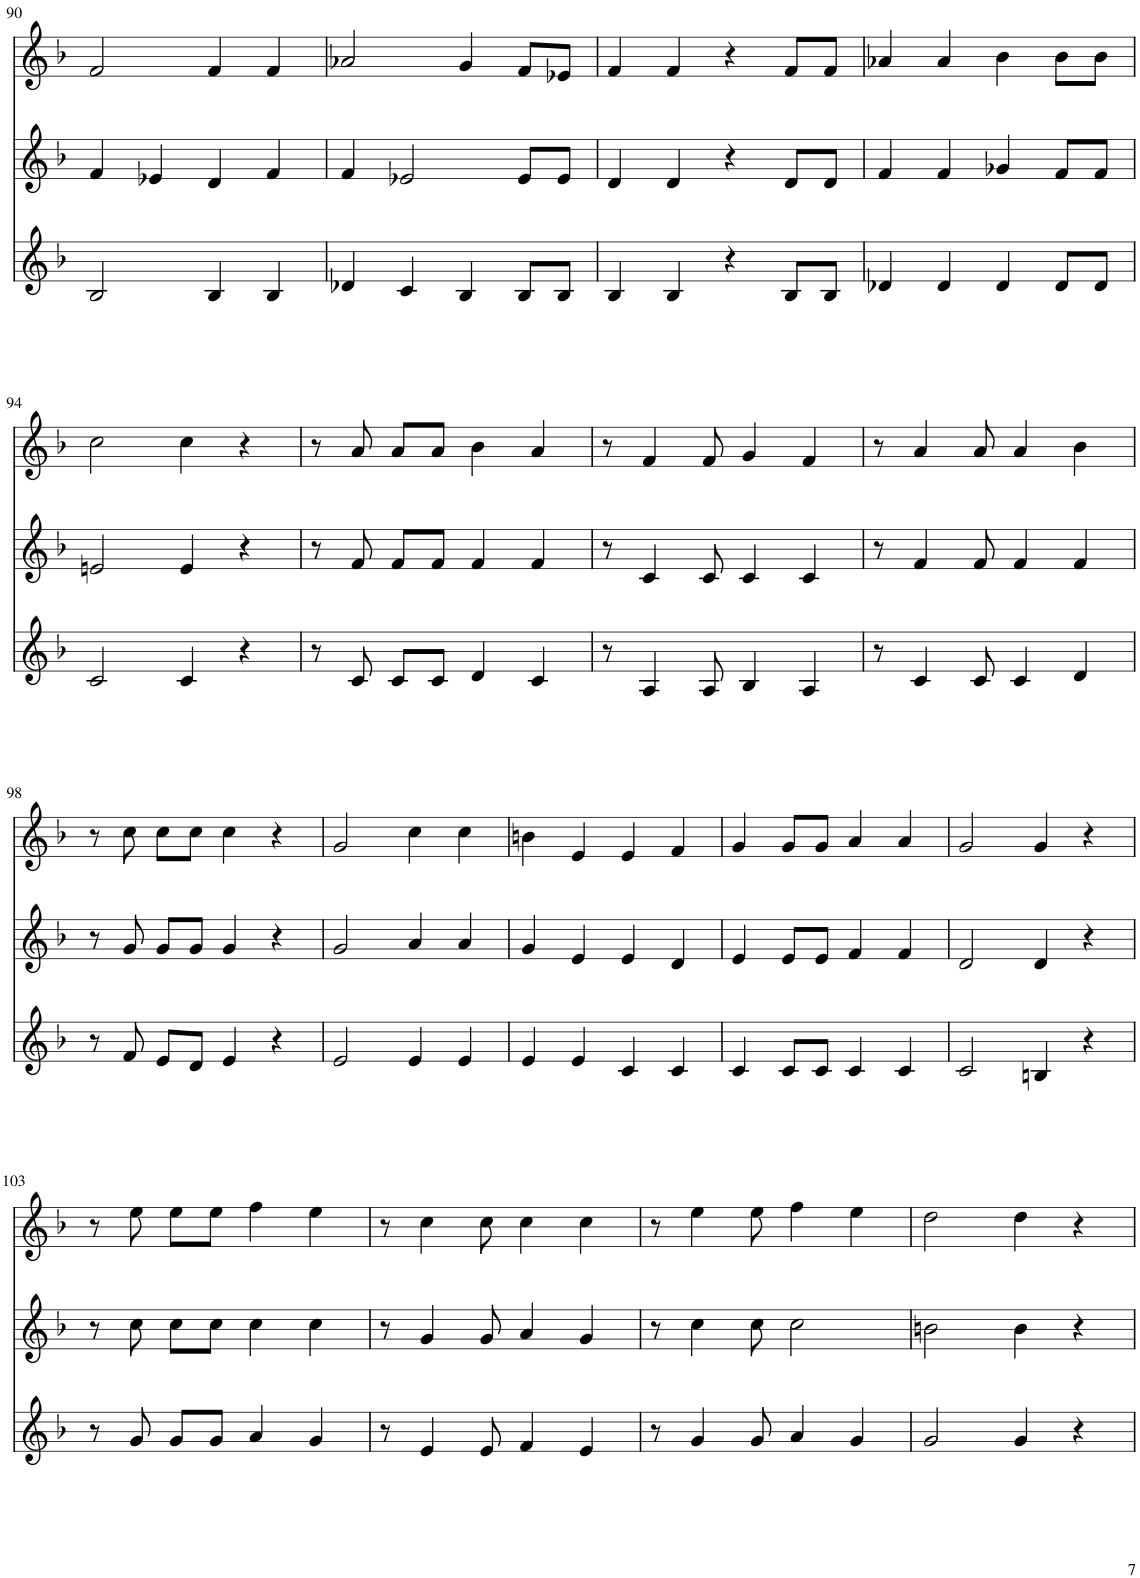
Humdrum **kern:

**kern	**kern	**kern
*part3	*part2	*part1
*staff3	*staff2	*staff1
*I"alt	*I"S2	*I"S1
!!LO:PB:g=z
*clefG2	*clefG2	*clefG2
*k[b-]	*k[b-]	*k[b-]
*F:	*F:	*F:
*M4/4	*M4/4	*M4/4
*met(c)	*met(c)	*met(c)
=90	=90	=90
2B-/	4f/	2f/
.	4e-X/	.
4B-/	4d/	4f/
4B-/	4f/	4f/
=91	=91	=91
4d-X/	4f/	2a-X/
4c/	2e-X/	.
4B-/	.	4g/
8B-/L	8e-/L	8f/L
8B-/J	8e-/J	8e-X/J
=92	=92	=92
4B-/	4d/	4f/
4B-/	4d/	4f/
4r	4r	4r
8B-/L	8d/L	8f/L
8B-/J	8d/J	8f/J
=93	=93	=93
4d-X/	4f/	4a-X/
4d-/	4f/	4a-/
4d-/	4g-X/	4b-\
8d-/L	8f/L	8b-\L
8d-/J	8f/J	8b-\J
!!LO:LB:g=z
=94	=94	=94
2c/	2en/	2cc\
4c/	4e/	4cc\
4r	4r	4r
=95	=95	=95
8r	8r	8r
8c/	8f/	8a/
8c/L	8f/L	8a/L
8c/J	8f/J	8a/J
4d/	4f/	4b-\
4c/	4f/	4a/
=96	=96	=96
8r	8r	8r
4A/	4c/	4f/
8A/	8c/	8f/
4B-/	4c/	4g/
4A/	4c/	4f/
=97	=97	=97
8r	8r	8r
4c/	4f/	4a/
8c/	8f/	8a/
4c/	4f/	4a/
4d/	4f/	4b-\
!!LO:LB:g=z
=98	=98	=98
8r	8r	8r
8f/	8g/	8cc\
8e/L	8g/L	8cc\L
8d/J	8g/J	8cc\J
4e/	4g/	4cc\
4r	4r	4r
=99	=99	=99
2e/	2g/	2g/
4e/	4a/	4cc\
4e/	4a/	4cc\
=100	=100	=100
4e/	4g/	4bn\
4e/	4e/	4e/
4c/	4e/	4e/
4c/	4d/	4f/
=101	=101	=101
4c/	4e/	4g/
8c/L	8e/L	8g/L
8c/J	8e/J	8g/J
4c/	4f/	4a/
4c/	4f/	4a/
=102	=102	=102
2c/	2d/	2g/
4Bn/	4d/	4g/
4r	4r	4r
!!LO:LB:g=z
=103	=103	=103
8r	8r	8r
8g/	8cc\	8ee\
8g/L	8cc\L	8ee\L
8g/J	8cc\J	8ee\J
4a/	4cc\	4ff\
4g/	4cc\	4ee\
=104	=104	=104
8r	8r	8r
4e/	4g/	4cc\
8e/	8g/	8cc\
4f/	4a/	4cc\
4e/	4g/	4cc\
=105	=105	=105
8r	8r	8r
4g/	4cc\	4ee\
8g/	8cc\	8ee\
4a/	2cc\	4ff\
4g/	.	4ee\
=106	=106	=106
2g/	2bn\	2dd\
4g/	4b\	4dd\
4r	4r	4r
=	=	=
*-	*-	*-
